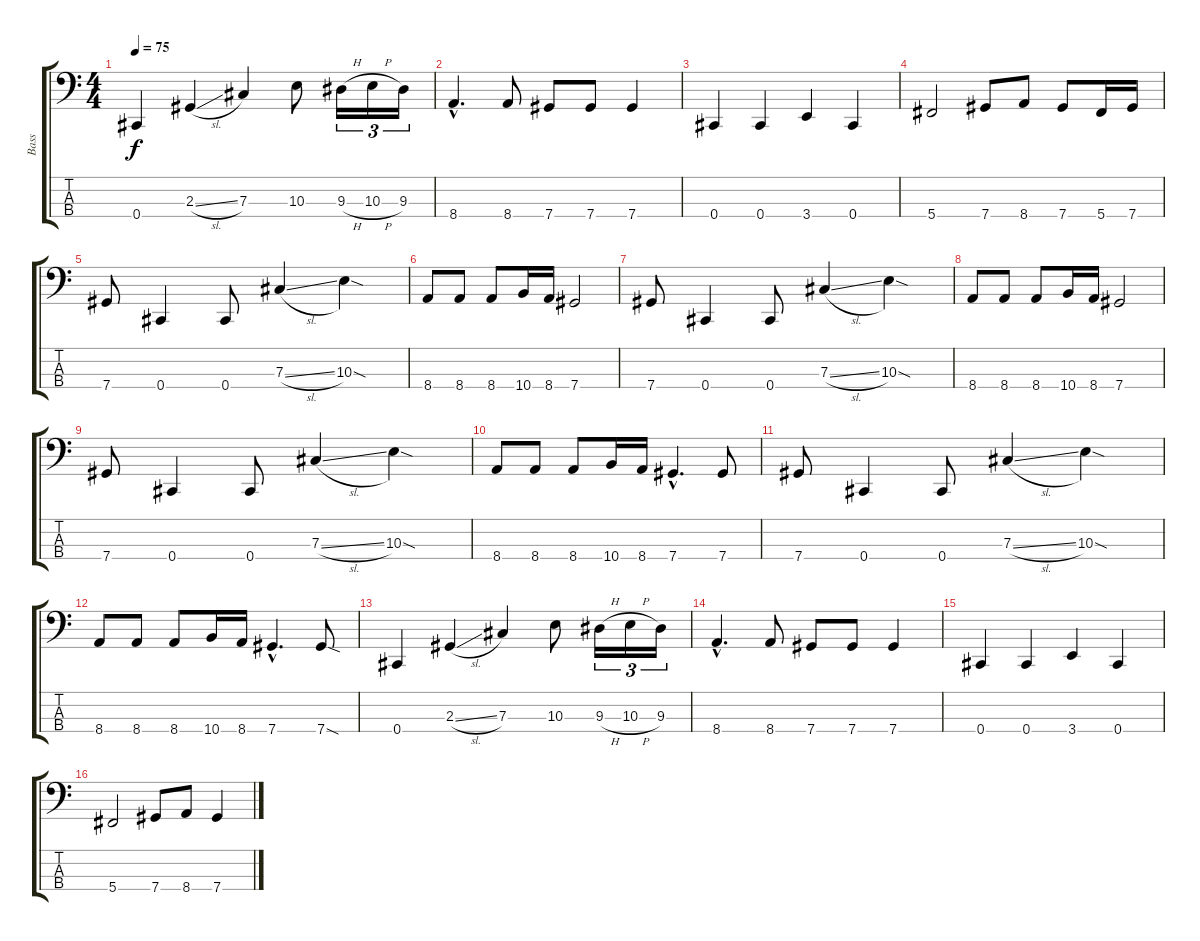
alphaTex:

\track ("Bass" "Bass") {instrument electricbasspick}
\staff {score tabs}
\tuning (E2 B1 Gb1 Db1) {hide}
\ts (4 4)
\tempo 75
\clef f4
\ks c
0.4.4{dy f} 2.3{sl}.4 7.3.4 10.3.8 9.3{h}.16{tu (3 2)} 10.3{h}.16{tu (3 2)} 9.3.16{tu (3 2)} |
8.4{hac}.4{d} 8.4.8 7.4.8 7.4.8 7.4.4 |
0.4.4 0.4.4 3.4.4 0.4.4 |
5.4.2 7.4.8 8.4.8 7.4.8 5.4.16 7.4.16 |
7.4.8 0.4.4 0.4.8 7.3{sl}.4 10.3{sod}.4 |
8.4.8 8.4.8 8.4.8 10.4.16 8.4.16 7.4.2 |
7.4.8 0.4.4 0.4.8 7.3{sl}.4 10.3{sod}.4 |
8.4.8 8.4.8 8.4.8 10.4.16 8.4.16 7.4.2 |
7.4.8 0.4.4 0.4.8 7.3{sl}.4 10.3{sod}.4 |
8.4.8 8.4.8 8.4.8 10.4.16 8.4.16 7.4{hac}.4{d} 7.4.8 |
7.4.8 0.4.4 0.4.8 7.3{sl}.4 10.3{sod}.4 |
8.4.8 8.4.8 8.4.8 10.4.16 8.4.16 7.4{hac}.4{d} 7.4{sod}.8 |
0.4.4 2.3{sl}.4 7.3.4 10.3.8 9.3{h}.16{tu (3 2)} 10.3{h}.16{tu (3 2)} 9.3.16{tu (3 2)} |
8.4{hac}.4{d} 8.4.8 7.4.8 7.4.8 7.4.4 |
0.4.4 0.4.4 3.4.4 0.4.4 |
5.4.2 7.4.8 8.4.8 7.4.4
